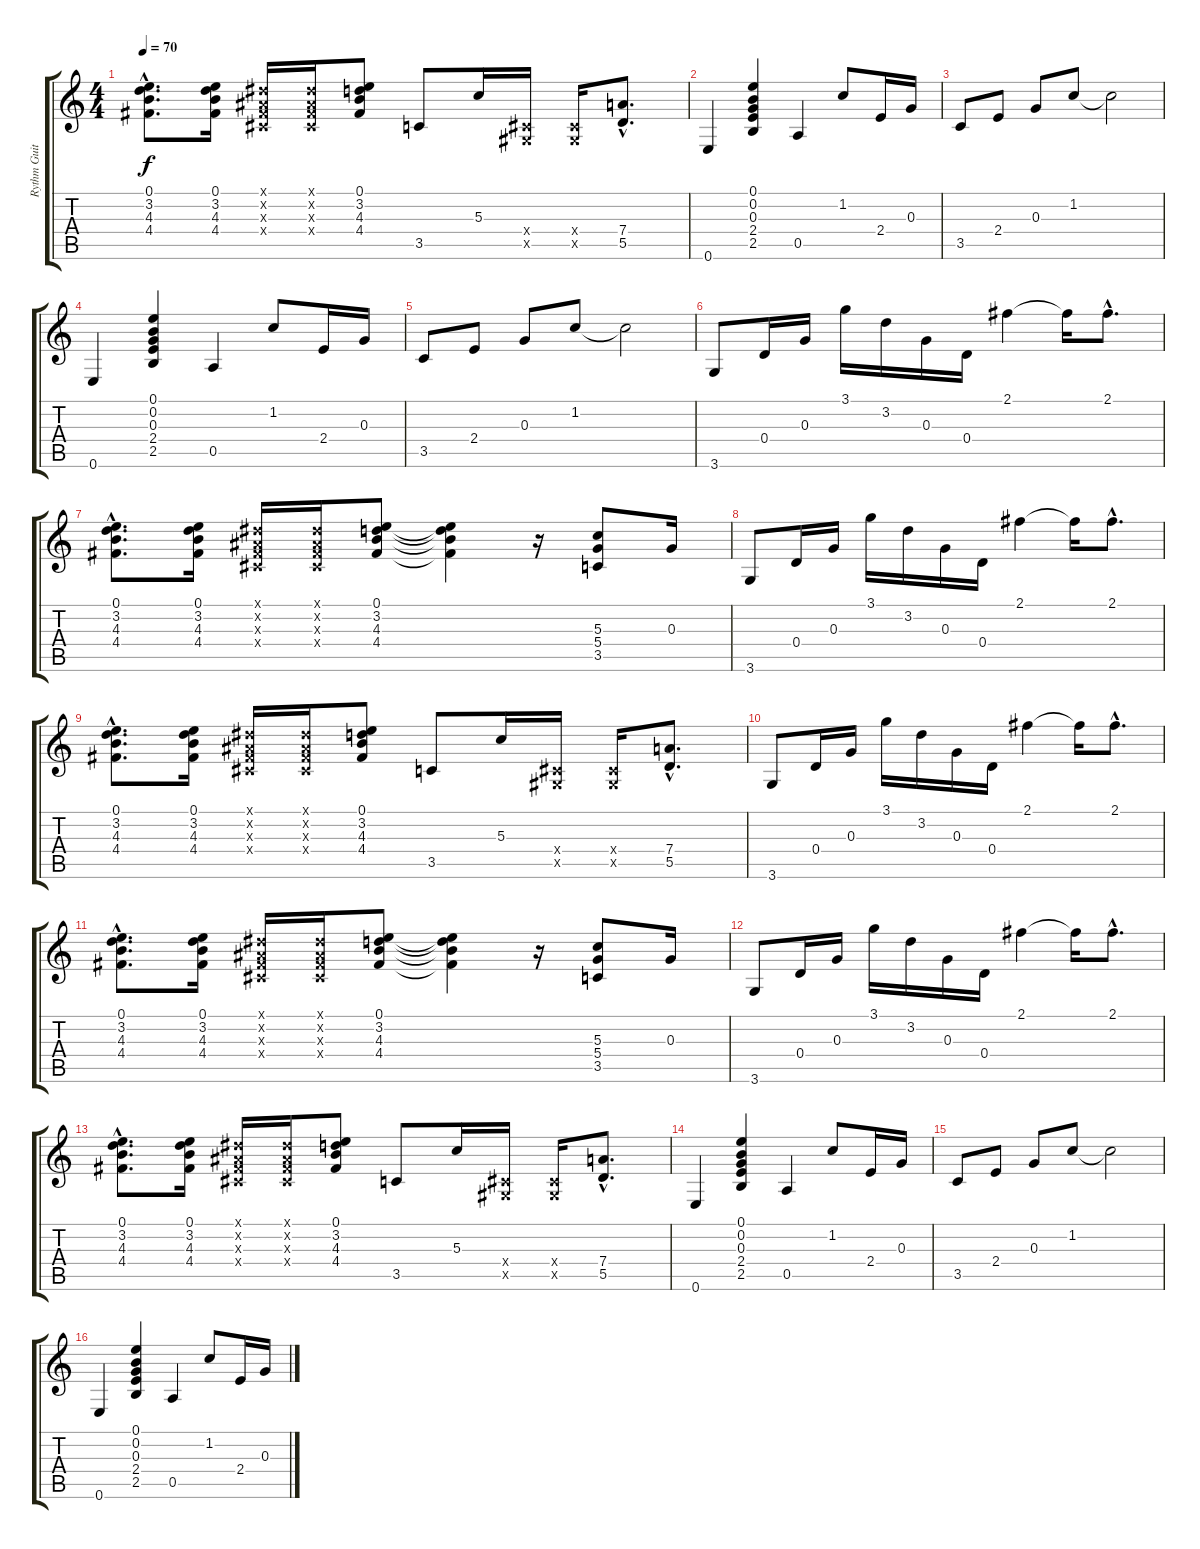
\track ("Rythm Guitar" "Rythm Guit") {instrument electricguitarclean}
\staff {score tabs}
\tuning (E4 B3 G3 D3 A2 E2) {hide}
\ts (4 4)
\tempo 70
\clef g2
\ks c
(0.1{hac} 3.2{hac} 4.3{hac} 4.4{hac}).8{d dy f} (0.1 3.2 4.3 4.4).16 (-1.1{x} -1.2{x} -1.3{x} -1.4{x}).16 (-1.1{x} -1.2{x} -1.3{x} -1.4{x}).16 (0.1 3.2 4.3 4.4).8 3.5.8 5.3.16 (-1.4{x} -1.5{x}).16 (-1.4{x} -1.5{x}).16 (7.4{hac} 5.5{hac}).8{d} |
0.6.4 (0.1 0.2 0.3 2.4 2.5).4 0.5.4 1.2.8 2.4.16 0.3.16 |
3.5.8 2.4.8 0.3.8 1.2.8 1.2{t}.2 |
0.6.4 (0.1 0.2 0.3 2.4 2.5).4 0.5.4 1.2.8 2.4.16 0.3.16 |
3.5.8 2.4.8 0.3.8 1.2.8 1.2{t}.2 |
3.6.8 0.4.16 0.3.16 3.1.16 3.2.16 0.3.16 0.4.16 2.1.4 2.1{t}.16 2.1{hac}.8{d} |
(0.1{hac} 3.2{hac} 4.3{hac} 4.4{hac}).8{d} (0.1 3.2 4.3 4.4).16 (-1.1{x} -1.2{x} -1.3{x} -1.4{x}).16 (-1.1{x} -1.2{x} -1.3{x} -1.4{x}).16 (0.1 3.2 4.3 4.4).8 (0.1{t} 3.2{t} 4.3{t} 4.4{t}).4 r.16 (5.3 5.4 3.5).8 0.3.16 |
3.6.8 0.4.16 0.3.16 3.1.16 3.2.16 0.3.16 0.4.16 2.1.4 2.1{t}.16 2.1{hac}.8{d} |
(0.1{hac} 3.2{hac} 4.3{hac} 4.4{hac}).8{d} (0.1 3.2 4.3 4.4).16 (-1.1{x} -1.2{x} -1.3{x} -1.4{x}).16 (-1.1{x} -1.2{x} -1.3{x} -1.4{x}).16 (0.1 3.2 4.3 4.4).8 3.5.8 5.3.16 (-1.4{x} -1.5{x}).16 (-1.4{x} -1.5{x}).16 (7.4{hac} 5.5{hac}).8{d} |
3.6.8 0.4.16 0.3.16 3.1.16 3.2.16 0.3.16 0.4.16 2.1.4 2.1{t}.16 2.1{hac}.8{d} |
(0.1{hac} 3.2{hac} 4.3{hac} 4.4{hac}).8{d} (0.1 3.2 4.3 4.4).16 (-1.1{x} -1.2{x} -1.3{x} -1.4{x}).16 (-1.1{x} -1.2{x} -1.3{x} -1.4{x}).16 (0.1 3.2 4.3 4.4).8 (0.1{t} 3.2{t} 4.3{t} 4.4{t}).4 r.16 (5.3 5.4 3.5).8 0.3.16 |
3.6.8 0.4.16 0.3.16 3.1.16 3.2.16 0.3.16 0.4.16 2.1.4 2.1{t}.16 2.1{hac}.8{d} |
(0.1{hac} 3.2{hac} 4.3{hac} 4.4{hac}).8{d} (0.1 3.2 4.3 4.4).16 (-1.1{x} -1.2{x} -1.3{x} -1.4{x}).16 (-1.1{x} -1.2{x} -1.3{x} -1.4{x}).16 (0.1 3.2 4.3 4.4).8 3.5.8 5.3.16 (-1.4{x} -1.5{x}).16 (-1.4{x} -1.5{x}).16 (7.4{hac} 5.5{hac}).8{d} |
0.6.4 (0.1 0.2 0.3 2.4 2.5).4 0.5.4 1.2.8 2.4.16 0.3.16 |
3.5.8 2.4.8 0.3.8 1.2.8 1.2{t}.2 |
0.6.4 (0.1 0.2 0.3 2.4 2.5).4 0.5.4 1.2.8 2.4.16 0.3.16
